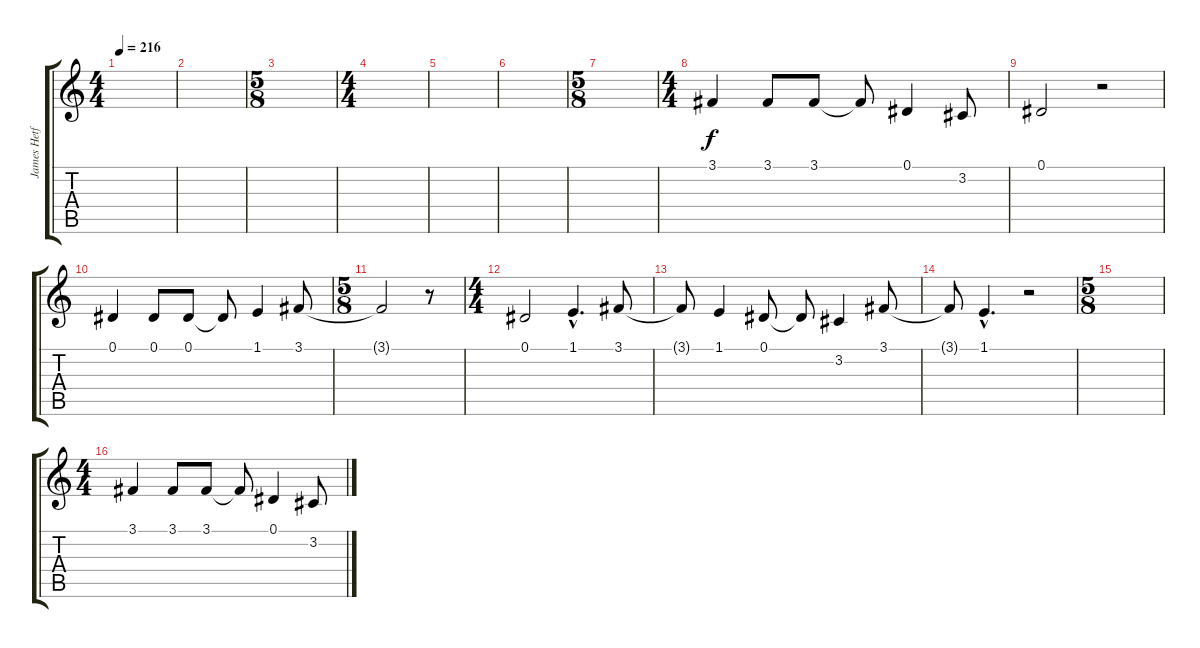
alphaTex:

\track ("James Hetfield (Voices)" "James Hetf") {instrument cello}
\staff {score tabs}
\tuning (Eb4 Bb3 Gb3 Db3 Ab2 Eb2) {hide}
\ts (4 4)
\tempo 216
\clef g2
\ks c
|
|
\ts (5 8)
|
\ts (4 4)
|
|
|
\ts (5 8)
|
\ts (4 4)
3.1.4 3.1.8 3.1.8 3.1{t}.8 0.1.4 3.2.8 |
0.1.2 r.2 |
0.1.4 0.1.8 0.1.8 0.1{t}.8 1.1.4 3.1.8 |
\ts (5 8)
3.1{t}.2 r.8 |
\ts (4 4)
0.1.2 1.1{hac}.4{d} 3.1.8 |
3.1{t}.8 1.1.4 0.1.8 0.1{t}.8 3.2.4 3.1.8 |
3.1{t}.8 1.1{hac}.4{d} r.2 |
\ts (5 8)
|
\ts (4 4)
3.1.4 3.1.8 3.1.8 3.1{t}.8 0.1.4 3.2.8
